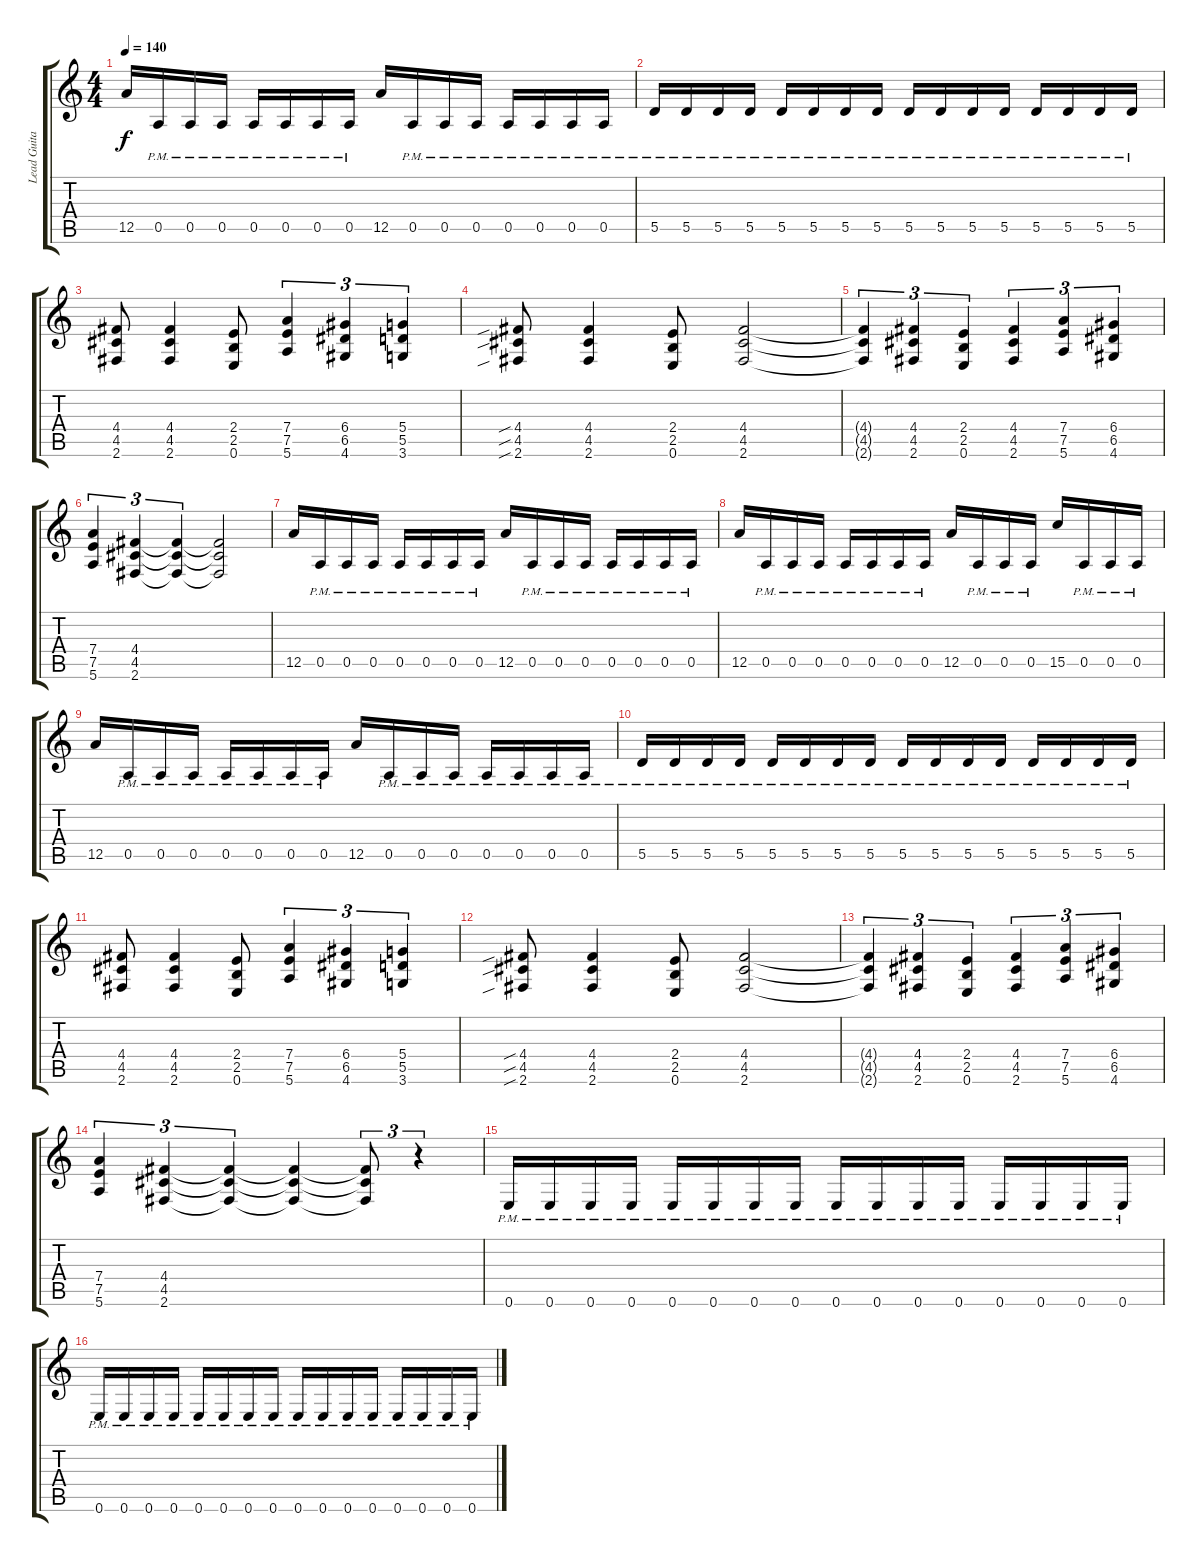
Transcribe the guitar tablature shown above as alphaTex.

\track ("Lead Guitar" "Lead Guita") {instrument overdrivenguitar}
\staff {score tabs}
\tuning (E4 B3 G3 D3 A2 E2) {hide}
\ts (4 4)
\tempo 140
\clef g2
\ks c
12.5.16{dy f} 0.5{pm}.16 0.5{pm}.16 0.5{pm}.16 0.5{pm}.16 0.5{pm}.16 0.5{pm}.16 0.5{pm}.16 12.5.16 0.5{pm}.16 0.5{pm}.16 0.5{pm}.16 0.5{pm}.16 0.5{pm}.16 0.5{pm}.16 0.5{pm}.16 |
5.5{pm}.16 5.5{pm}.16 5.5{pm}.16 5.5{pm}.16 5.5{pm}.16 5.5{pm}.16 5.5{pm}.16 5.5{pm}.16 5.5{pm}.16 5.5{pm}.16 5.5{pm}.16 5.5{pm}.16 5.5{pm}.16 5.5{pm}.16 5.5{pm}.16 5.5{pm}.16 |
(4.4 4.5 2.6).8 (4.4 4.5 2.6).4 (2.4 2.5 0.6).8 (7.4 7.5 5.6).4{tu (3 2)} (6.4 6.5 4.6).4{tu (3 2)} (5.4 5.5 3.6).4{tu (3 2)} |
(4.4{sib} 4.5{sib} 2.6{sib}).8 (4.4 4.5 2.6).4 (2.4 2.5 0.6).8 (4.4 4.5 2.6).2 |
(4.4{t} 4.5{t} 2.6{t}).4{tu (3 2)} (4.4 4.5 2.6).4{tu (3 2)} (2.4 2.5 0.6).4{tu (3 2)} (4.4 4.5 2.6).4{tu (3 2)} (7.4 7.5 5.6).4{tu (3 2)} (6.4 6.5 4.6).4{tu (3 2)} |
(7.4 7.5 5.6).4{tu (3 2)} (4.4 4.5 2.6).4{tu (3 2)} (4.4{t} 4.5{t} 2.6{t}).4{tu (3 2)} (4.4{t} 4.5{t} 2.6{t}).2 |
12.5.16 0.5{pm}.16 0.5{pm}.16 0.5{pm}.16 0.5{pm}.16 0.5{pm}.16 0.5{pm}.16 0.5{pm}.16 12.5.16 0.5{pm}.16 0.5{pm}.16 0.5{pm}.16 0.5{pm}.16 0.5{pm}.16 0.5{pm}.16 0.5{pm}.16 |
12.5.16 0.5{pm}.16 0.5{pm}.16 0.5{pm}.16 0.5{pm}.16 0.5{pm}.16 0.5{pm}.16 0.5{pm}.16 12.5.16 0.5{pm}.16 0.5{pm}.16 0.5{pm}.16 15.5.16 0.5{pm}.16 0.5{pm}.16 0.5{pm}.16 |
12.5.16 0.5{pm}.16 0.5{pm}.16 0.5{pm}.16 0.5{pm}.16 0.5{pm}.16 0.5{pm}.16 0.5{pm}.16 12.5.16 0.5{pm}.16 0.5{pm}.16 0.5{pm}.16 0.5{pm}.16 0.5{pm}.16 0.5{pm}.16 0.5{pm}.16 |
5.5{pm}.16 5.5{pm}.16 5.5{pm}.16 5.5{pm}.16 5.5{pm}.16 5.5{pm}.16 5.5{pm}.16 5.5{pm}.16 5.5{pm}.16 5.5{pm}.16 5.5{pm}.16 5.5{pm}.16 5.5{pm}.16 5.5{pm}.16 5.5{pm}.16 5.5{pm}.16 |
(4.4 4.5 2.6).8 (4.4 4.5 2.6).4 (2.4 2.5 0.6).8 (7.4 7.5 5.6).4{tu (3 2)} (6.4 6.5 4.6).4{tu (3 2)} (5.4 5.5 3.6).4{tu (3 2)} |
(4.4{sib} 4.5{sib} 2.6{sib}).8 (4.4 4.5 2.6).4 (2.4 2.5 0.6).8 (4.4 4.5 2.6).2 |
(4.4{t} 4.5{t} 2.6{t}).4{tu (3 2)} (4.4 4.5 2.6).4{tu (3 2)} (2.4 2.5 0.6).4{tu (3 2)} (4.4 4.5 2.6).4{tu (3 2)} (7.4 7.5 5.6).4{tu (3 2)} (6.4 6.5 4.6).4{tu (3 2)} |
(7.4 7.5 5.6).4{tu (3 2)} (4.4 4.5 2.6).4{tu (3 2)} (4.4{t} 4.5{t} 2.6{t}).4{tu (3 2)} (4.4{t} 4.5{t} 2.6{t}).4 (4.4{t} 4.5{t} 2.6{t}).8{tu (3 2)} r.4{tu (3 2)} |
0.6{pm}.16 0.6{pm}.16 0.6{pm}.16 0.6{pm}.16 0.6{pm}.16 0.6{pm}.16 0.6{pm}.16 0.6{pm}.16 0.6{pm}.16 0.6{pm}.16 0.6{pm}.16 0.6{pm}.16 0.6{pm}.16 0.6{pm}.16 0.6{pm}.16 0.6{pm}.16 |
0.6{pm}.16 0.6{pm}.16 0.6{pm}.16 0.6{pm}.16 0.6{pm}.16 0.6{pm}.16 0.6{pm}.16 0.6{pm}.16 0.6{pm}.16 0.6{pm}.16 0.6{pm}.16 0.6{pm}.16 0.6{pm}.16 0.6{pm}.16 0.6{pm}.16 0.6{pm}.16
